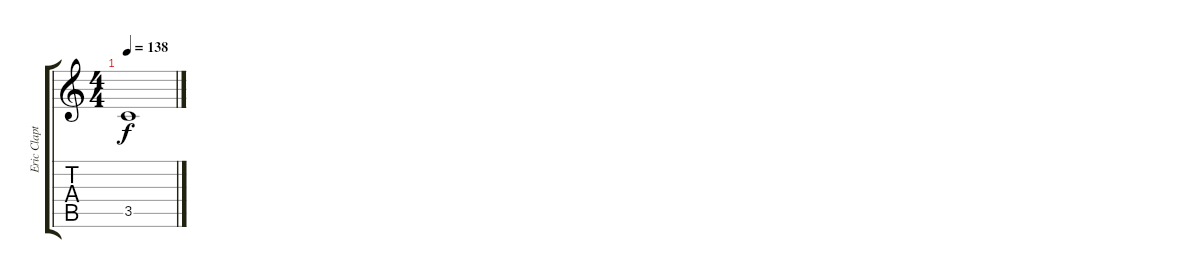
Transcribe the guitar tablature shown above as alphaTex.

\track ("Eric Clapton - Electric Guitar" "Eric Clapt") {instrument distortionguitar}
\staff {score tabs}
\tuning (E4 B3 G3 D3 A2 E2) {hide}
\ts (4 4)
\tempo 138
\clef g2
\ks c
3.5{t}.1{dy f}
